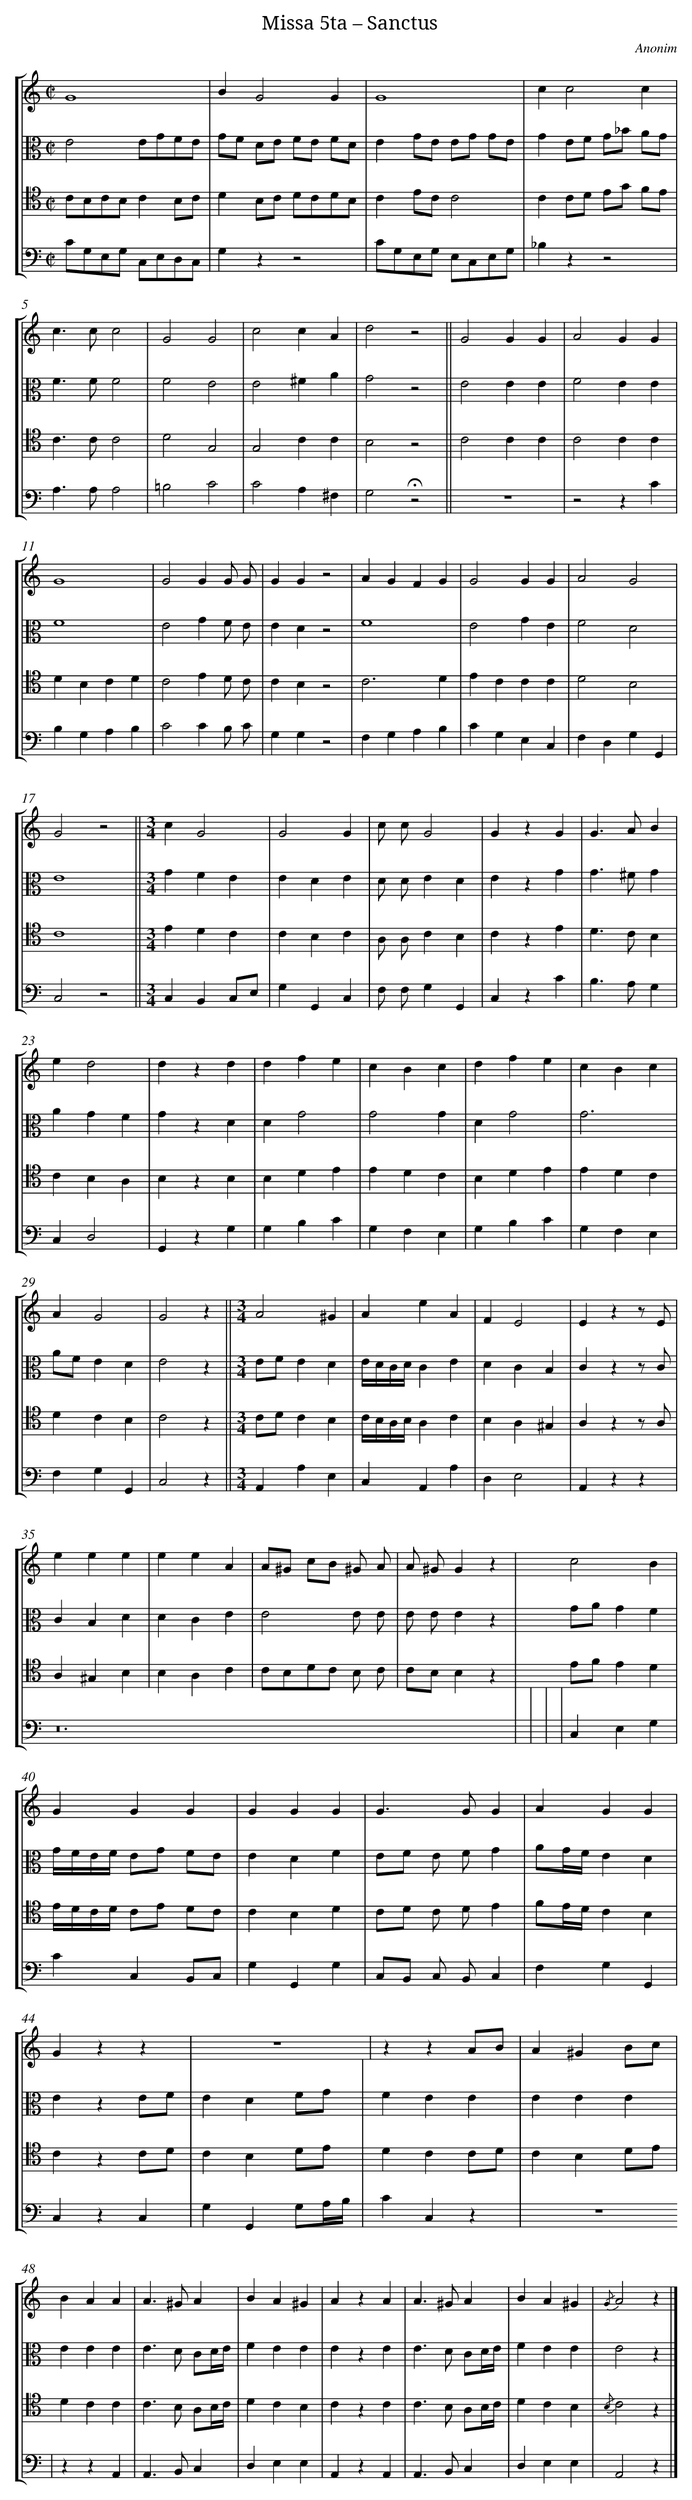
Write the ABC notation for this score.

X:1
T: Missa 5ta – Sanctus
C: Anonim
L: 1/4
M: C|
%%staves [1 2 3 4]
V: 1
V: 2 clef=alto
V: 3 clef=tenor
V: 4 clef=bass
K: C
[V:1] G4 |
[V:2] E2E/G/F/E/ |
[V:3] C/B,/C/B,/CB,/C/ |
[V:4] C/G,/E,/G,/ C,/E,/D,/C,/ |
[V:1] BG2G |
[V:2] G/F/ D/E/ F/E/ F/D/ |
[V:3] DB,/C/ D/C/D/B,/ |
[V:4] G,zz2 |
[V:1] G4 |
[V:2] EG/E/ E/G/ G/E/ |
[V:3] CE/C/C2 |
[V:4] C/G,/E,/G,/ E,/C,/E,/G,/ |
[V:1] cc2c |
[V:2] GE/F/ G/_B/ A/G/ |
[V:3] CC/D/ E/G/ F/E/ |
[V:4] _B,zz2 |
[V:1] c>cc2 |
[V:2] F>FF2 |
[V:3] C>CC2 |
[V:4] A,>A,A,2 |
[V:1] G2G2 |
[V:2] F2E2 |
[V:3] D2G,2 |
[V:4] =B,2C2 |
[V:1] c2cA |
[V:2] E2^FA |
[V:3] G,2CC |
[V:4] C2A,^F, |
[V:1] d2z2 ||
[V:2] G2z2 ||
[V:3] B,2z2 ||
[V:4] G,2!fermata!z2 ||
[V:1] G2GG |
[V:2] E2EE |
[V:3] C2CC |
[V:4] z4 |
[V:1] A2GG |
[V:2] F2EE |
[V:3] C2CC |
[V:4] z2zC |
[V:1] G4 |
[V:2] F4 |
[V:3] DB,CD |
[V:4] B,G,A,B, |
[V:1] G2GG/ G/ |
[V:2] E2GF/ E/ |
[V:3] C2ED/ C/ |
[V:4] C2CB,/ C/ |
[V:1] GGz2 |
[V:2] EDz2 |
[V:3] CB,z2 |
[V:4] G,G,z2 |
[V:1] AGFG |
[V:2] F4 |
[V:3] C3D |
[V:4] F,G,A,B, |
[V:1] G2GG |
[V:2] E2GE |
[V:3] ECCC |
[V:4] CG,E,C, |
[V:1] A2G2 |
[V:2] F2D2 |
[V:3] D2B,2 |
[V:4] F,D,G,G,, |
[V:1] G2z2 ||
[V:2] E4 ||
[V:3] C4 ||
[V:4] C,2z2 ||
[V:1] [M:3/4]cG2 |
[V:2] [M:3/4]GFE |
[V:3] [M:3/4]EDC |
[V:4] [M:3/4]C,B,,C,/E,/ |
[V:1] G2G |
[V:2] EDE |
[V:3] CB,C |
[V:4] G,G,,C, |
[V:1] c/ c/G2 |
[V:2] D/ D/ED |
[V:3] A,/ A,/CB, |
[V:4] F,/ F,/G,G,, |
[V:1] GzG |
[V:2] EzG |
[V:3] CzE |
[V:4] C,zC |
[V:1] G>AB |
[V:2] G>^FG |
[V:3] D>CB, |
[V:4] B,>A,G, |
[V:1] ed2 |
[V:2] AGF |
[V:3] CB,A, |
[V:4] C,D,2 |
[V:1] dzd |
[V:2] GzD |
[V:3] B,zB, |
[V:4] G,,zG, |
[V:1] dfe |
[V:2] DG2 |
[V:3] B,DE |
[V:4] G,B,C |
[V:1] cBc |
[V:2] G2G |
[V:3] EDC |
[V:4] G,F,E, |
[V:1] dfe |
[V:2] DG2 |
[V:3] B,DE |
[V:4] G,B,C |
[V:1] cBc |
[V:2] G3 |
[V:3] EDC |
[V:4] G,F,E, |
[V:1] AG2 |
[V:2] A/F/ED |
[V:3] DCB, |
[V:4] F,G,G,, |
[V:1] G2z ||
[V:2] E2z ||
[V:3] C2z ||
[V:4] C,2z ||
[V:1] [M:3/4]A2^G |
[V:2] [M:3/4]E/F/ED |
[V:3] [M:3/4]C/D/CB, |
[V:4] [M:3/4]A,,A,E, |
[V:1] AeA |
[V:2] E//D//C//D//CE |
[V:3] C//B,//A,//B,//A,C |
[V:4] C,A,,A, |
[V:1] FE2 |
[V:2] DCB, |
[V:3] B,A,^G, |
[V:4] D,E,2 |
[V:1] Ezz/ E/ |
[V:2] Czz/ C/ |
[V:3] A,zz/ A,/ |
[V:4] A,,zz |
[V:1] eee |
[V:2] CB,D |
[V:3] A,^G,B, |
[V:4] z12 |
[V:1] eeA |
[V:2] DCE |
[V:3] B,A,C |
[V:4]  |
[V:1] A/^G/ c/B/ ^G/ A/ |
[V:2] E2E/ E/ |
[V:3] C/B,/D/C/ B,/ C/ |
[V:4]  |
[V:1] A/ ^G/Gz |
[V:2] E/ E/Ez |
[V:3] C/B,/B,z |
[V:4]  |
[V:1] c2B |
[V:2] G/A/GF |
[V:3] E/F/ED |
[V:4] C,E,G, |
[V:1] GGG |
[V:2] G//F//E//F// E/G/ F/E/ |
[V:3] E//D//C//D// C/E/ D/C/ |
[V:4] CC,B,,/C,/ |
[V:1] GGG |
[V:2] EDF |
[V:3] CB,D |
[V:4] G,G,,G, |
[V:1] G>GG |
[V:2] E/F/ E/ F/G |
[V:3] C/D/ C/ D/E |
[V:4] C,/B,,/ C,/ B,,/C, |
[V:1] AGG |
[V:2] A/G//F//ED |
[V:3] F/E//D//CB, |
[V:4] F,G,G,, |
[V:1] Gzz |
[V:2] EzE/F/ |
[V:3] CzC/D/ |
[V:4] C,zC, |
[V:1] z3 [|]
[V:2] ED [|]
[V:3] CB, [|]
[V:4] G,G,, [|]
[V:1]  [I:setbarnb 46]|
[V:2] F/G/ |
[V:3] D/E/ |
[V:4] G,/A,//B,// |
[V:1] zzA/B/ |
[V:2] FEE |
[V:3] DCC/D/ |
[V:4] CC,z |
[V:1] A^G [|]
[V:2] EE [|]
[V:3] CB, [|]
[V:4] z3 [|]
[V:1] B/c/ [I:setbarnb 48]|
[V:2] E |
[V:3] D/E/ |
[V:4]  |
[V:1] BAA |
[V:2] EEE |
[V:3] DCC |
[V:4] zzA,, |
[V:1] A>^GA |
[V:2] E>D C/D//E// |
[V:3] C>B, A,/B,//C// |
[V:4] A,,>B,,C, |
[V:1] BA^G |
[V:2] FEE |
[V:3] DCB, |
[V:4] D,E,E, |
[V:1] AzA |
[V:2] EzE |
[V:3] CzC |
[V:4] A,,zA,, |
[V:1] A>^GA |
[V:2] E>D C/D//E// |
[V:3] C>B, A,/B,//C// |
[V:4] A,,>B,,C, |
[V:1] BA^G |
[V:2] FEE |
[V:3] DCB, |
[V:4] D,E,E, |
[V:1] {/G}A2z |]
[V:2] E2z |]
[V:3] {/B,}C2z |]
[V:4] A,,2z |]
